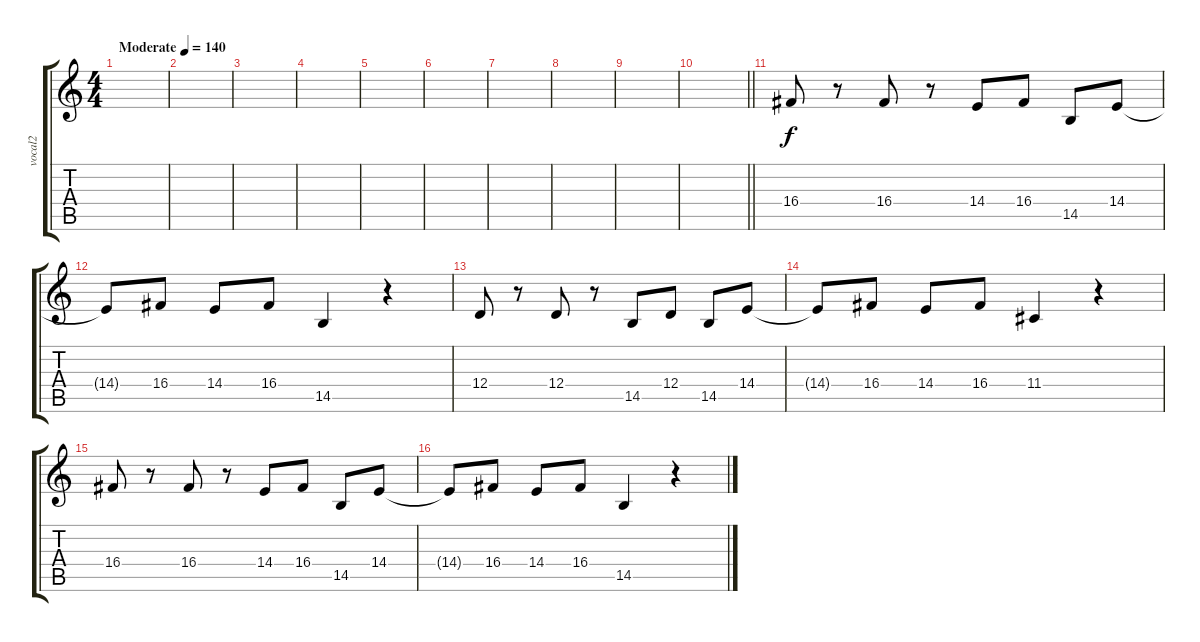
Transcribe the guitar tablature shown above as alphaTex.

\track ("vocal2" "vocal2") {instrument lead6voice}
\staff {score tabs}
\tuning (E4 B3 G3 D3 A2 E2) {hide}
\ts (4 4)
\tempo (140 "Moderate")
\clef g2
\ks c
|
|
|
|
|
|
|
|
|
\barLineRight lightlight
|
16.4.8 r.8 16.4.8 r.8 14.4.8 16.4.8 14.5.8 14.4.8 |
14.4{t}.8 16.4.8 14.4.8 16.4.8 14.5.4 r.4 |
12.4.8 r.8 12.4.8 r.8 14.5.8 12.4.8 14.5.8 14.4.8 |
14.4{t}.8 16.4.8 14.4.8 16.4.8 11.4.4 r.4 |
16.4.8 r.8 16.4.8 r.8 14.4.8 16.4.8 14.5.8 14.4.8 |
14.4{t}.8 16.4.8 14.4.8 16.4.8 14.5.4 r.4
